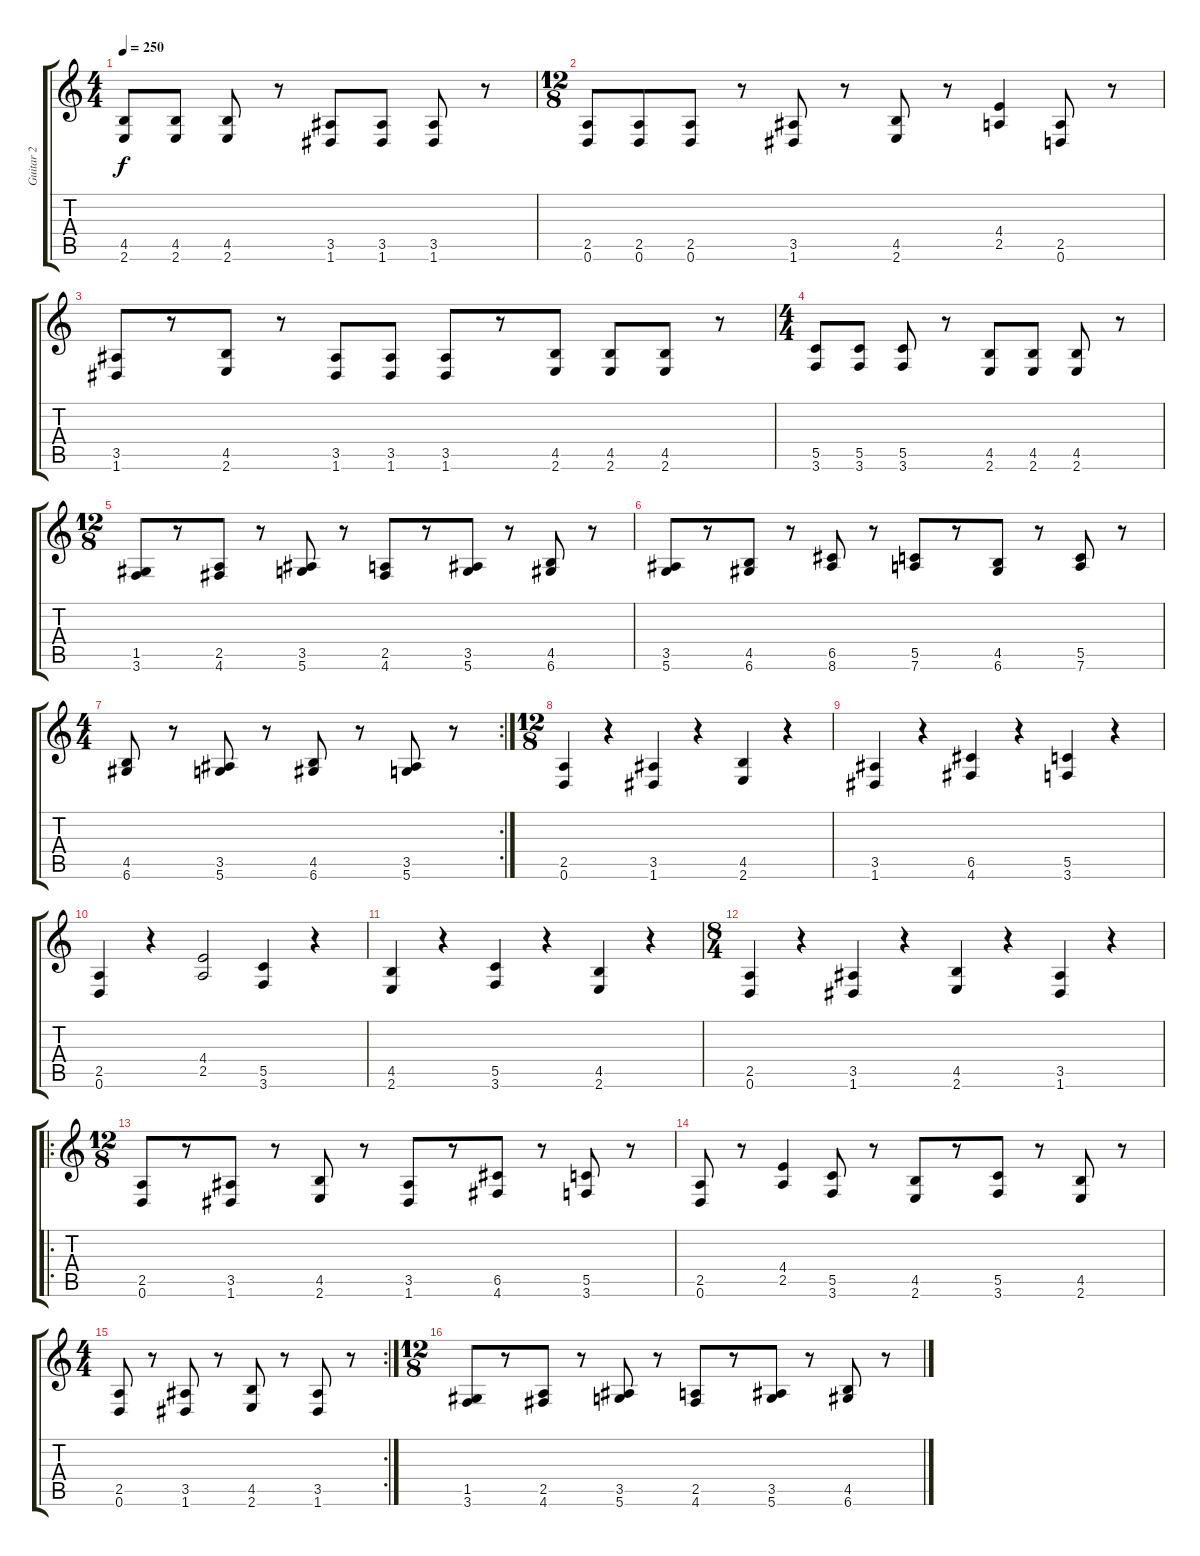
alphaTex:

\track ("Guitar 2" "Guitar 2") {instrument distortionguitar}
\staff {score tabs}
\tuning (D4 A3 F3 C3 G2 D2) {hide}
\ts (4 4)
\tempo 250
\clef g2
\ks c
(4.5 2.6).8{dy f} (4.5 2.6).8 (4.5 2.6).8 r.8 (3.5 1.6).8 (3.5 1.6).8 (3.5 1.6).8 r.8 |
\ts (12 8)
(2.5 0.6).8 (2.5 0.6).8 (2.5 0.6).8 r.8 (3.5 1.6).8 r.8 (4.5 2.6).8 r.8 (4.4 2.5).4 (2.5 0.6).8 r.8 |
(3.5 1.6).8 r.8 (4.5 2.6).8 r.8 (3.5 1.6).8 (3.5 1.6).8 (3.5 1.6).8 r.8 (4.5 2.6).8 (4.5 2.6).8 (4.5 2.6).8 r.8 |
\ts (4 4)
(5.5 3.6).8 (5.5 3.6).8 (5.5 3.6).8 r.8 (4.5 2.6).8 (4.5 2.6).8 (4.5 2.6).8 r.8 |
\ts (12 8)
(1.5 3.6).8 r.8 (2.5 4.6).8 r.8 (3.5 5.6).8 r.8 (2.5 4.6).8 r.8 (3.5 5.6).8 r.8 (4.5 6.6).8 r.8 |
(3.5 5.6).8 r.8 (4.5 6.6).8 r.8 (6.5 8.6).8 r.8 (5.5 7.6).8 r.8 (4.5 6.6).8 r.8 (5.5 7.6).8 r.8 |
\rc 2
\ts (4 4)
(4.5 6.6).8 r.8 (3.5 5.6).8 r.8 (4.5 6.6).8 r.8 (3.5 5.6).8 r.8 |
\ts (12 8)
(2.5 0.6).4 r.4 (3.5 1.6).4 r.4 (4.5 2.6).4 r.4 |
(3.5 1.6).4 r.4 (6.5 4.6).4 r.4 (5.5 3.6).4 r.4 |
(2.5 0.6).4 r.4 (4.4 2.5).2 (5.5 3.6).4 r.4 |
(4.5 2.6).4 r.4 (5.5 3.6).4 r.4 (4.5 2.6).4 r.4 |
\ts (8 4)
(2.5 0.6).4 r.4 (3.5 1.6).4 r.4 (4.5 2.6).4 r.4 (3.5 1.6).4 r.4 |
\ro
\ts (12 8)
(2.5 0.6).8 r.8 (3.5 1.6).8 r.8 (4.5 2.6).8 r.8 (3.5 1.6).8 r.8 (6.5 4.6).8 r.8 (5.5 3.6).8 r.8 |
(2.5 0.6).8 r.8 (4.4 2.5).4 (5.5 3.6).8 r.8 (4.5 2.6).8 r.8 (5.5 3.6).8 r.8 (4.5 2.6).8 r.8 |
\rc 2
\ts (4 4)
(2.5 0.6).8 r.8 (3.5 1.6).8 r.8 (4.5 2.6).8 r.8 (3.5 1.6).8 r.8 |
\ts (12 8)
(1.5 3.6).8 r.8 (2.5 4.6).8 r.8 (3.5 5.6).8 r.8 (2.5 4.6).8 r.8 (3.5 5.6).8 r.8 (4.5 6.6).8 r.8
